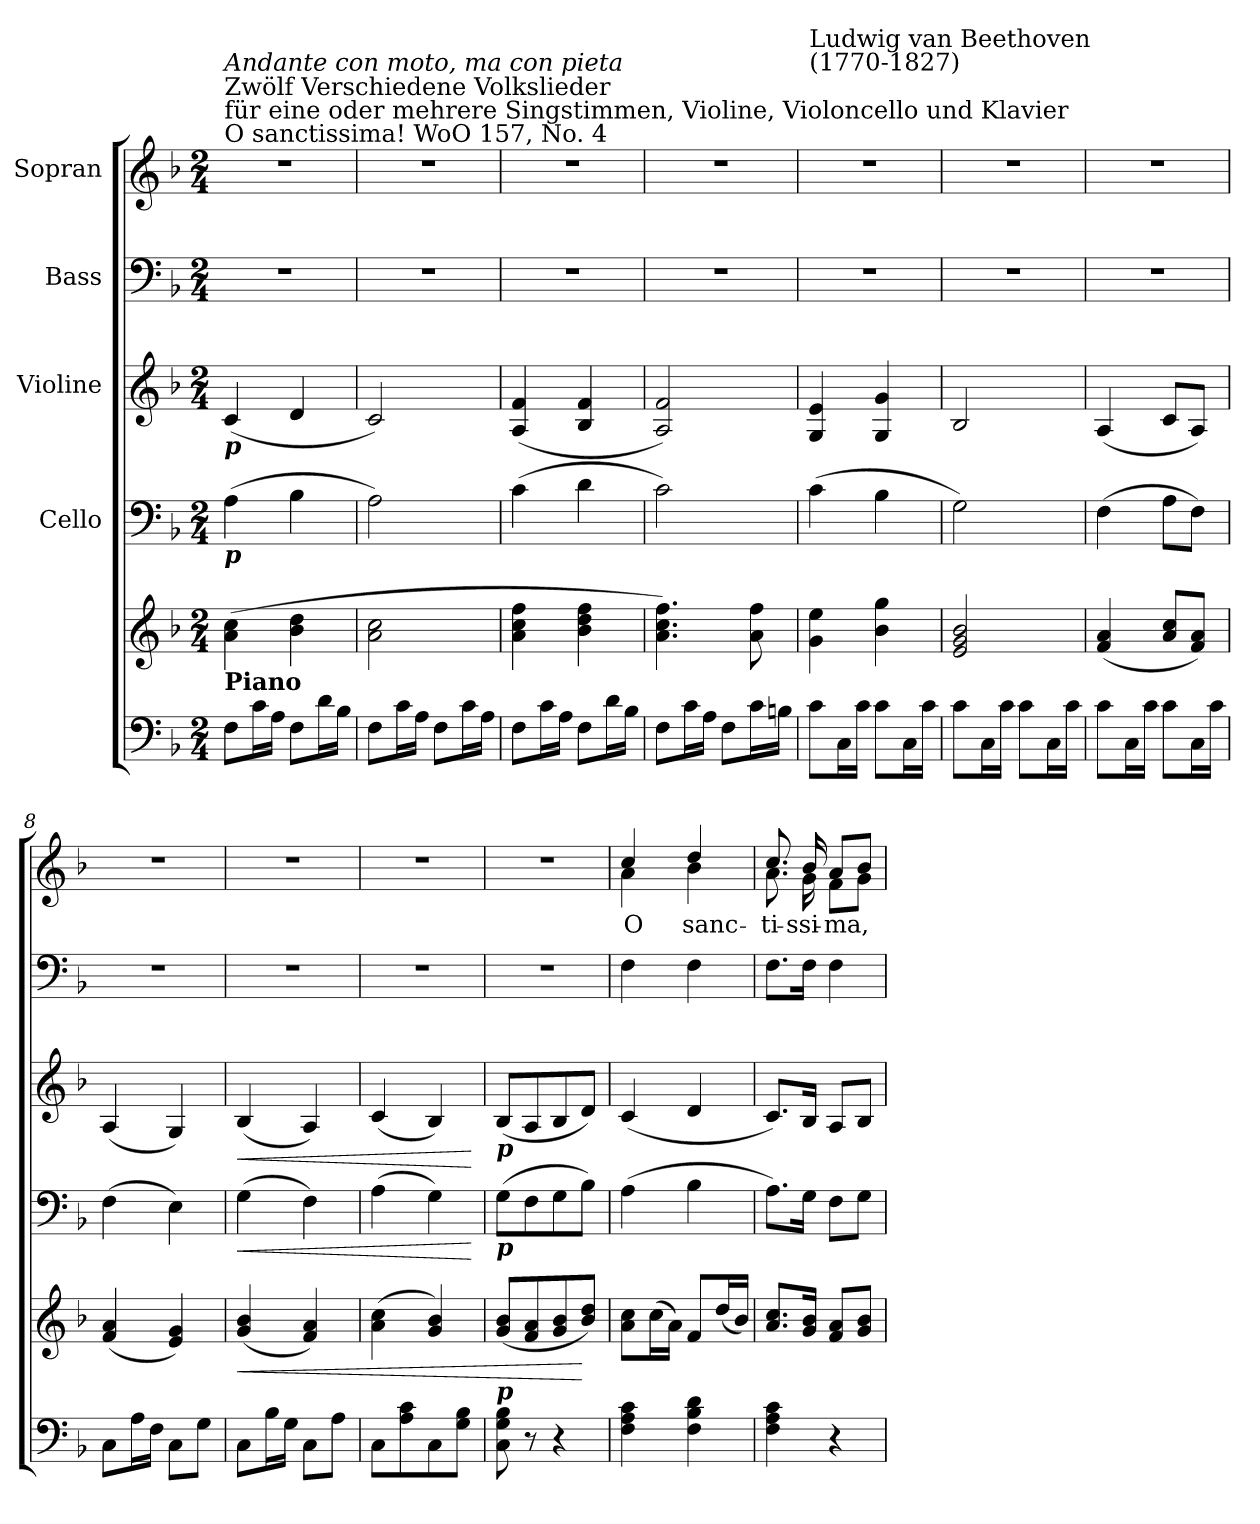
**kern	**kern	**dynam	**kern	**dynam	**kern	**dynam	**kern	**kern	**text
*part5	*part5	*part5	*part4	*part4	*part3	*part3	*part2	*part1	*part1
*staff6	*staff5	*staff5/6	*staff4	*staff4	*staff3	*staff3	*staff2	*staff1	*staff1
*	*	*	*I"Cello	*	*I"Violine	*	*I"Bass	*I"Sopran	*
*clefF4	*clefG2	*	*clefF4	*	*clefG2	*	*clefF4	*clefG2	*
*k[b-]	*k[b-]	*	*k[b-]	*	*k[b-]	*	*k[b-]	*k[b-]	*
*F:	*F:	*	*F:	*	*F:	*	*F:	*F:	*
*M2/4	*M2/4	*	*M2/4	*	*M2/4	*	*M2/4	*M2/4	*
=1	=1	=1	=1	=1	=1	=1	=1	=1	=1
!	!	!	!	!	!	!	!	!LO:TX:a:t=Zwölf Verschiedene Volkslieder \nfür eine oder mehrere Singstimmen, Violine, Violoncello und Klavier\nO sanctissima!  WoO 157, No. 4	!
!	!	!	!	!	!	!	!	!LO:TX:a:i:t=Andante con moto, ma con pieta	!
!	!	!	!	!	!LO:TX:b:Bi:t=p	!	!	!	!
!	!	!	!LO:TX:b:Bi:t=p	!	!	!	!	!	!
!	!LO:TX:b:B:t=Piano	!	!	!	!	!	!	!	!
8F\L	(>4a\ 4cc\	.	(>4A\	.	(<4c/	.	2r	2r	.
16c\L	.	.	.	.	.	.	.	.	.
16A\JJ	.	.	.	.	.	.	.	.	.
8F\L	4b-\ 4dd\	.	4B-\	.	4d/	.	.	.	.
16d\L	.	.	.	.	.	.	.	.	.
16B-\JJ	.	.	.	.	.	.	.	.	.
=2	=2	=2	=2	=2	=2	=2	=2	=2	=2
8F\L	2a\ 2cc\	.	2A\)	.	2c/)	.	2r	2r	.
16c\L	.	.	.	.	.	.	.	.	.
16A\JJ	.	.	.	.	.	.	.	.	.
8F\L	.	.	.	.	.	.	.	.	.
16c\L	.	.	.	.	.	.	.	.	.
16A\JJ	.	.	.	.	.	.	.	.	.
=3	=3	=3	=3	=3	=3	=3	=3	=3	=3
8F\L	4a\ 4cc\ 4ff\	.	(>4c\	.	(<4A/ 4f/	.	2r	2r	.
16c\L	.	.	.	.	.	.	.	.	.
16A\JJ	.	.	.	.	.	.	.	.	.
8F\L	4b-\ 4dd\ 4ff\	.	4d\	.	4B-/ 4f/	.	.	.	.
16d\L	.	.	.	.	.	.	.	.	.
16B-\JJ	.	.	.	.	.	.	.	.	.
=4	=4	=4	=4	=4	=4	=4	=4	=4	=4
8F\L	4.a\ 4.cc\ 4.ff\)	.	2c\)	.	2A/ 2f/)	.	2r	2r	.
16c\L	.	.	.	.	.	.	.	.	.
16A\JJ	.	.	.	.	.	.	.	.	.
8F\L	.	.	.	.	.	.	.	.	.
16c\L	8a\ 8ff\	.	.	.	.	.	.	.	.
16Bn\JJ	.	.	.	.	.	.	.	.	.
=5	=5	=5	=5	=5	=5	=5	=5	=5	=5
!	!	!	!	!	!	!	!	!LO:TX:a:t=Ludwig van Beethoven\n(1770-1827)	!
8c\L	4g\ 4ee\	.	(>4c\	.	4G/ 4e/	.	2r	2r	.
16C\L	.	.	.	.	.	.	.	.	.
16c\JJ	.	.	.	.	.	.	.	.	.
8c\L	4b-\ 4gg\	.	4B-\	.	4G/ 4g/	.	.	.	.
16C\L	.	.	.	.	.	.	.	.	.
16c\JJ	.	.	.	.	.	.	.	.	.
=6	=6	=6	=6	=6	=6	=6	=6	=6	=6
8c\L	2e/ 2g/ 2b-/	.	2G\)	.	2B-/	.	2r	2r	.
16C\L	.	.	.	.	.	.	.	.	.
16c\JJ	.	.	.	.	.	.	.	.	.
8c\L	.	.	.	.	.	.	.	.	.
16C\L	.	.	.	.	.	.	.	.	.
16c\JJ	.	.	.	.	.	.	.	.	.
=7	=7	=7	=7	=7	=7	=7	=7	=7	=7
8c\L	(<4f/ 4a/	.	(>4F\	.	(<4A/	.	2r	2r	.
16C\L	.	.	.	.	.	.	.	.	.
16c\JJ	.	.	.	.	.	.	.	.	.
8c\L	8a/ 8cc/L	.	8A\L	.	8c/L	.	.	.	.
16C\L	8f/ 8a/J)	.	8F\J)	.	8A/J)	.	.	.	.
16c\JJ	.	.	.	.	.	.	.	.	.
!!LO:LB:g=z
=8	=8	=8	=8	=8	=8	=8	=8	=8	=8
8C\L	(<4f/ 4a/	.	(>4F\	.	(<4A/	.	2r	2r	.
16A\L	.	.	.	.	.	.	.	.	.
16F\JJ	.	.	.	.	.	.	.	.	.
8C\L	4e/ 4g/)	.	4E\)	.	4G/)	.	.	.	.
8G\J	.	.	.	.	.	.	.	.	.
=9	=9	=9	=9	=9	=9	=9	=9	=9	=9
!	!	!LO:HP:b	!	!LO:HP:b	!	!LO:HP:b	!	!	!
8C\L	(<4g/ 4b-/	<	(>4G\	<	(<4B-/	<	2r	2r	.
16B-\L	.	.	.	.	.	.	.	.	.
16G\JJ	.	.	.	.	.	.	.	.	.
8C\L	4f/ 4a/)	.	4F\)	.	4A/)	.	.	.	.
8A\J	.	.	.	.	.	.	.	.	.
=10	=10	=10	=10	=10	=10	=10	=10	=10	=10
8C\L	(<4a\ 4cc\	.	(>4A\	.	(<4c/	.	2r	2r	.
8A\ 8c\	.	.	.	.	.	.	.	.	.
8C\	4g/ 4b-/)	.	4G\)	.	4B-/)	.	.	.	.
8G\ 8B-\J	.	.	.	.	.	.	.	.	.
.	.	.	.	[	.	[	.	.	.
=11	=11	=11	=11	=11	=11	=11	=11	=11	=11
!	!	!	!	!	!LO:TX:b:Bi:t=p	!	!	!	!
!	!	!	!LO:TX:b:Bi:t=p	!	!	!	!	!	!
!	!LO:TX:b:Bi:t=p	!	!	!	!	!	!	!	!
8C\ 8G\ 8B-\	(<8g/ 8b-/L	.	(>8G\L	.	(<8B-/L	.	2r	2r	.
8r	8f/ 8a/	.	8F\	.	8A/	.	.	.	.
4r	8g/ 8b-/	.	8G\	.	8B-/	.	.	.	.
.	8b-/ 8dd/J)	[	8B-\J)	.	8d/J)	.	.	.	.
=12	=12	=12	=12	=12	=12	=12	=12	=12	=12
!	!	!	!	!	!	!	!	!	!LO:LY:b
*	*	*	*	*	*	*	*	*^	*
4F\ 4A\ 4c\	8a\ 8cc\L	.	(>4A\	.	(<4c/	.	4F\	4cc/	4a\	O
.	(>16cc\L	.	.	.	.	.	.	.	.	.
.	16a\JJ)	.	.	.	.	.	.	.	.	.
!	!	!	!	!	!	!	!	!	!	!LO:LY:b
4F\ 4B-\ 4d\	8f/L	.	4B-\	.	4d/	.	4F\	4dd/	4b-\	sanc-
.	(<16dd/L	.	.	.	.	.	.	.	.	.
.	16b-/JJ)	.	.	.	.	.	.	.	.	.
=13	=13	=13	=13	=13	=13	=13	=13	=13	=13	=13
!	!	!	!	!	!	!	!	!	!	!LO:LY:b
4F\ 4A\ 4c\	8.a/ 8.cc/L	.	8.A\L)	.	8.c/L)	.	8.F\L	8.cc/	8.a\	-ti-
!	!	!	!	!	!	!	!	!	!	!LO:LY:b
.	16g/ 16b-/Jk	.	16G\Jk	.	16B-/Jk	.	16F\Jk	16b-/	16g\	-ssi-
!	!	!	!	!	!	!	!	!	!	!LO:LY:b
4r	8f/ 8a/L	.	8F\L	.	8A/L	.	4F\	8a/L	8f\L	-ma,
.	8g/ 8b-/J	.	8G\J	.	8B-/J	.	.	8b-/J	8g\J	.
*	*	*	*	*	*	*	*	*v	*v	*
=	=	=	=	=	=	=	=	=	=
*-	*-	*-	*-	*-	*-	*-	*-	*-	*-
